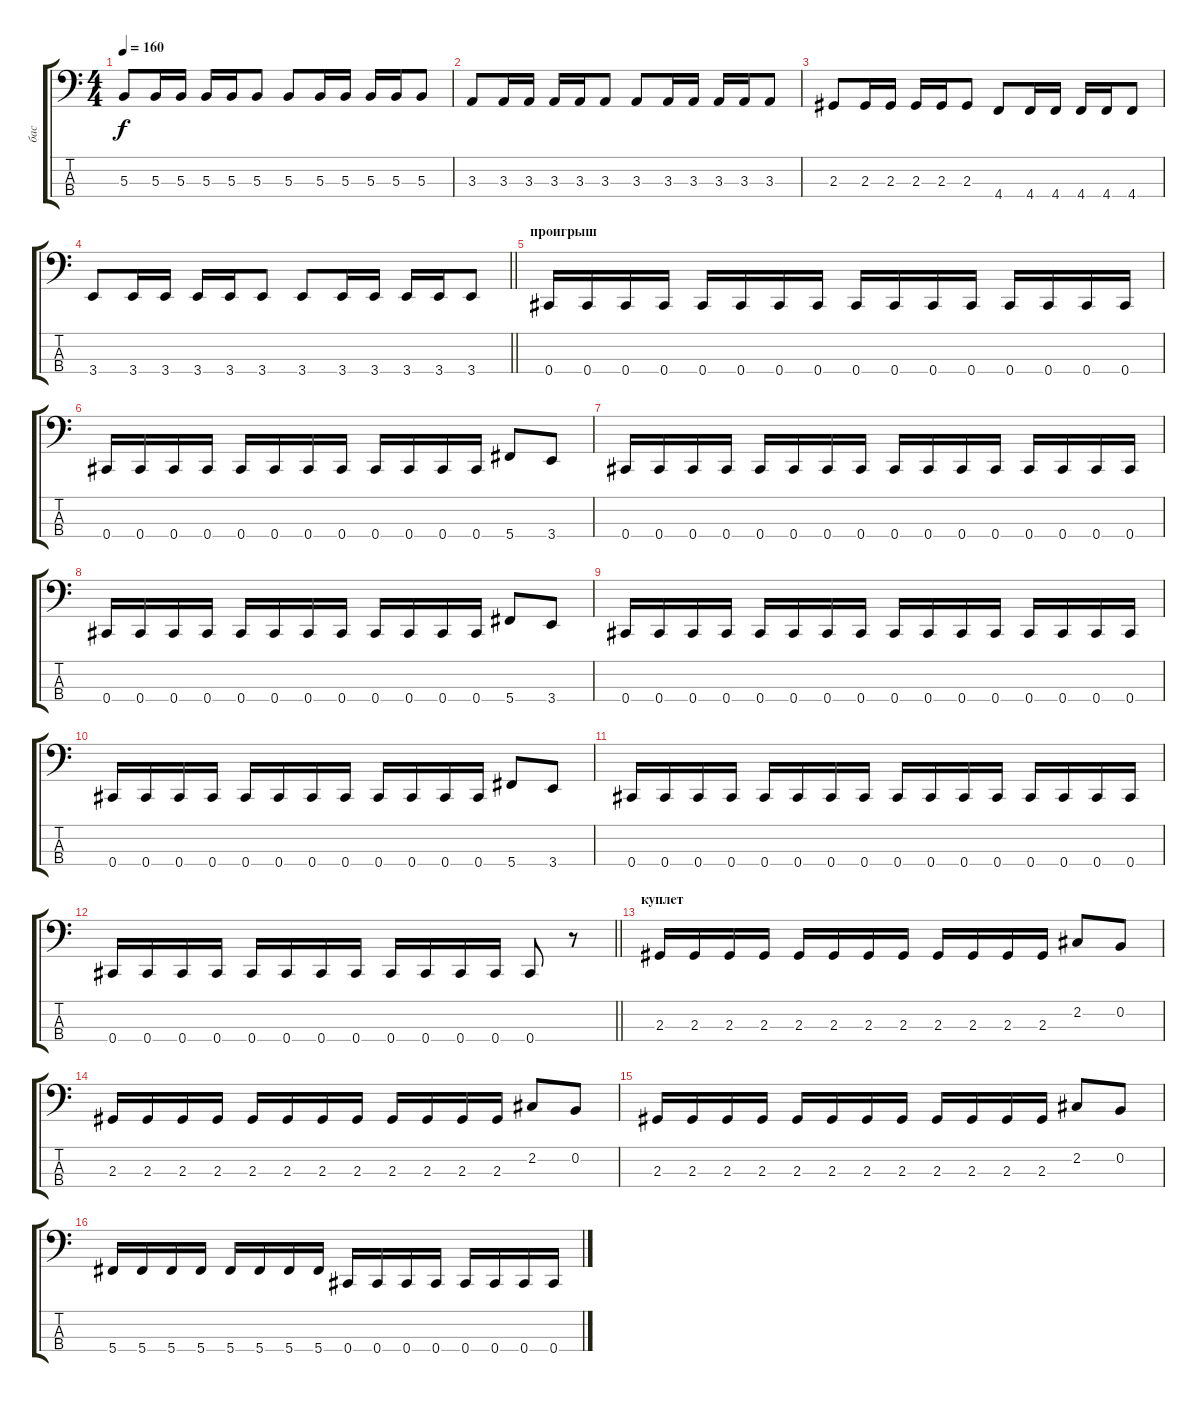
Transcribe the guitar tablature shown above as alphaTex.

\track ("бас" "бас") {instrument electricbassfinger}
\staff {score tabs}
\tuning (E2 B1 Gb1 Db1) {hide}
\ts (4 4)
\tempo 160
\clef f4
\ks c
5.3.8{dy f} 5.3.16 5.3.16 5.3.16 5.3.16 5.3.8 5.3.8 5.3.16 5.3.16 5.3.16 5.3.16 5.3.8 |
3.3.8 3.3.16 3.3.16 3.3.16 3.3.16 3.3.8 3.3.8 3.3.16 3.3.16 3.3.16 3.3.16 3.3.8 |
2.3.8 2.3.16 2.3.16 2.3.16 2.3.16 2.3.8 4.4.8 4.4.16 4.4.16 4.4.16 4.4.16 4.4.8 |
\barLineRight lightlight
3.4.8 3.4.16 3.4.16 3.4.16 3.4.16 3.4.8 3.4.8 3.4.16 3.4.16 3.4.16 3.4.16 3.4.8 |
\section ("" "проигрыш")
0.4.16 0.4.16 0.4.16 0.4.16 0.4.16 0.4.16 0.4.16 0.4.16 0.4.16 0.4.16 0.4.16 0.4.16 0.4.16 0.4.16 0.4.16 0.4.16 |
0.4.16 0.4.16 0.4.16 0.4.16 0.4.16 0.4.16 0.4.16 0.4.16 0.4.16 0.4.16 0.4.16 0.4.16 5.4.8 3.4.8 |
0.4.16 0.4.16 0.4.16 0.4.16 0.4.16 0.4.16 0.4.16 0.4.16 0.4.16 0.4.16 0.4.16 0.4.16 0.4.16 0.4.16 0.4.16 0.4.16 |
0.4.16 0.4.16 0.4.16 0.4.16 0.4.16 0.4.16 0.4.16 0.4.16 0.4.16 0.4.16 0.4.16 0.4.16 5.4.8 3.4.8 |
0.4.16 0.4.16 0.4.16 0.4.16 0.4.16 0.4.16 0.4.16 0.4.16 0.4.16 0.4.16 0.4.16 0.4.16 0.4.16 0.4.16 0.4.16 0.4.16 |
0.4.16 0.4.16 0.4.16 0.4.16 0.4.16 0.4.16 0.4.16 0.4.16 0.4.16 0.4.16 0.4.16 0.4.16 5.4.8 3.4.8 |
0.4.16 0.4.16 0.4.16 0.4.16 0.4.16 0.4.16 0.4.16 0.4.16 0.4.16 0.4.16 0.4.16 0.4.16 0.4.16 0.4.16 0.4.16 0.4.16 |
\barLineRight lightlight
0.4.16 0.4.16 0.4.16 0.4.16 0.4.16 0.4.16 0.4.16 0.4.16 0.4.16 0.4.16 0.4.16 0.4.16 0.4.8 r.8 |
\section ("" "куплет")
2.3.16 2.3.16 2.3.16 2.3.16 2.3.16 2.3.16 2.3.16 2.3.16 2.3.16 2.3.16 2.3.16 2.3.16 2.2.8 0.2.8 |
2.3.16 2.3.16 2.3.16 2.3.16 2.3.16 2.3.16 2.3.16 2.3.16 2.3.16 2.3.16 2.3.16 2.3.16 2.2.8 0.2.8 |
2.3.16 2.3.16 2.3.16 2.3.16 2.3.16 2.3.16 2.3.16 2.3.16 2.3.16 2.3.16 2.3.16 2.3.16 2.2.8 0.2.8 |
5.4.16 5.4.16 5.4.16 5.4.16 5.4.16 5.4.16 5.4.16 5.4.16 0.4.16 0.4.16 0.4.16 0.4.16 0.4.16 0.4.16 0.4.16 0.4.16
